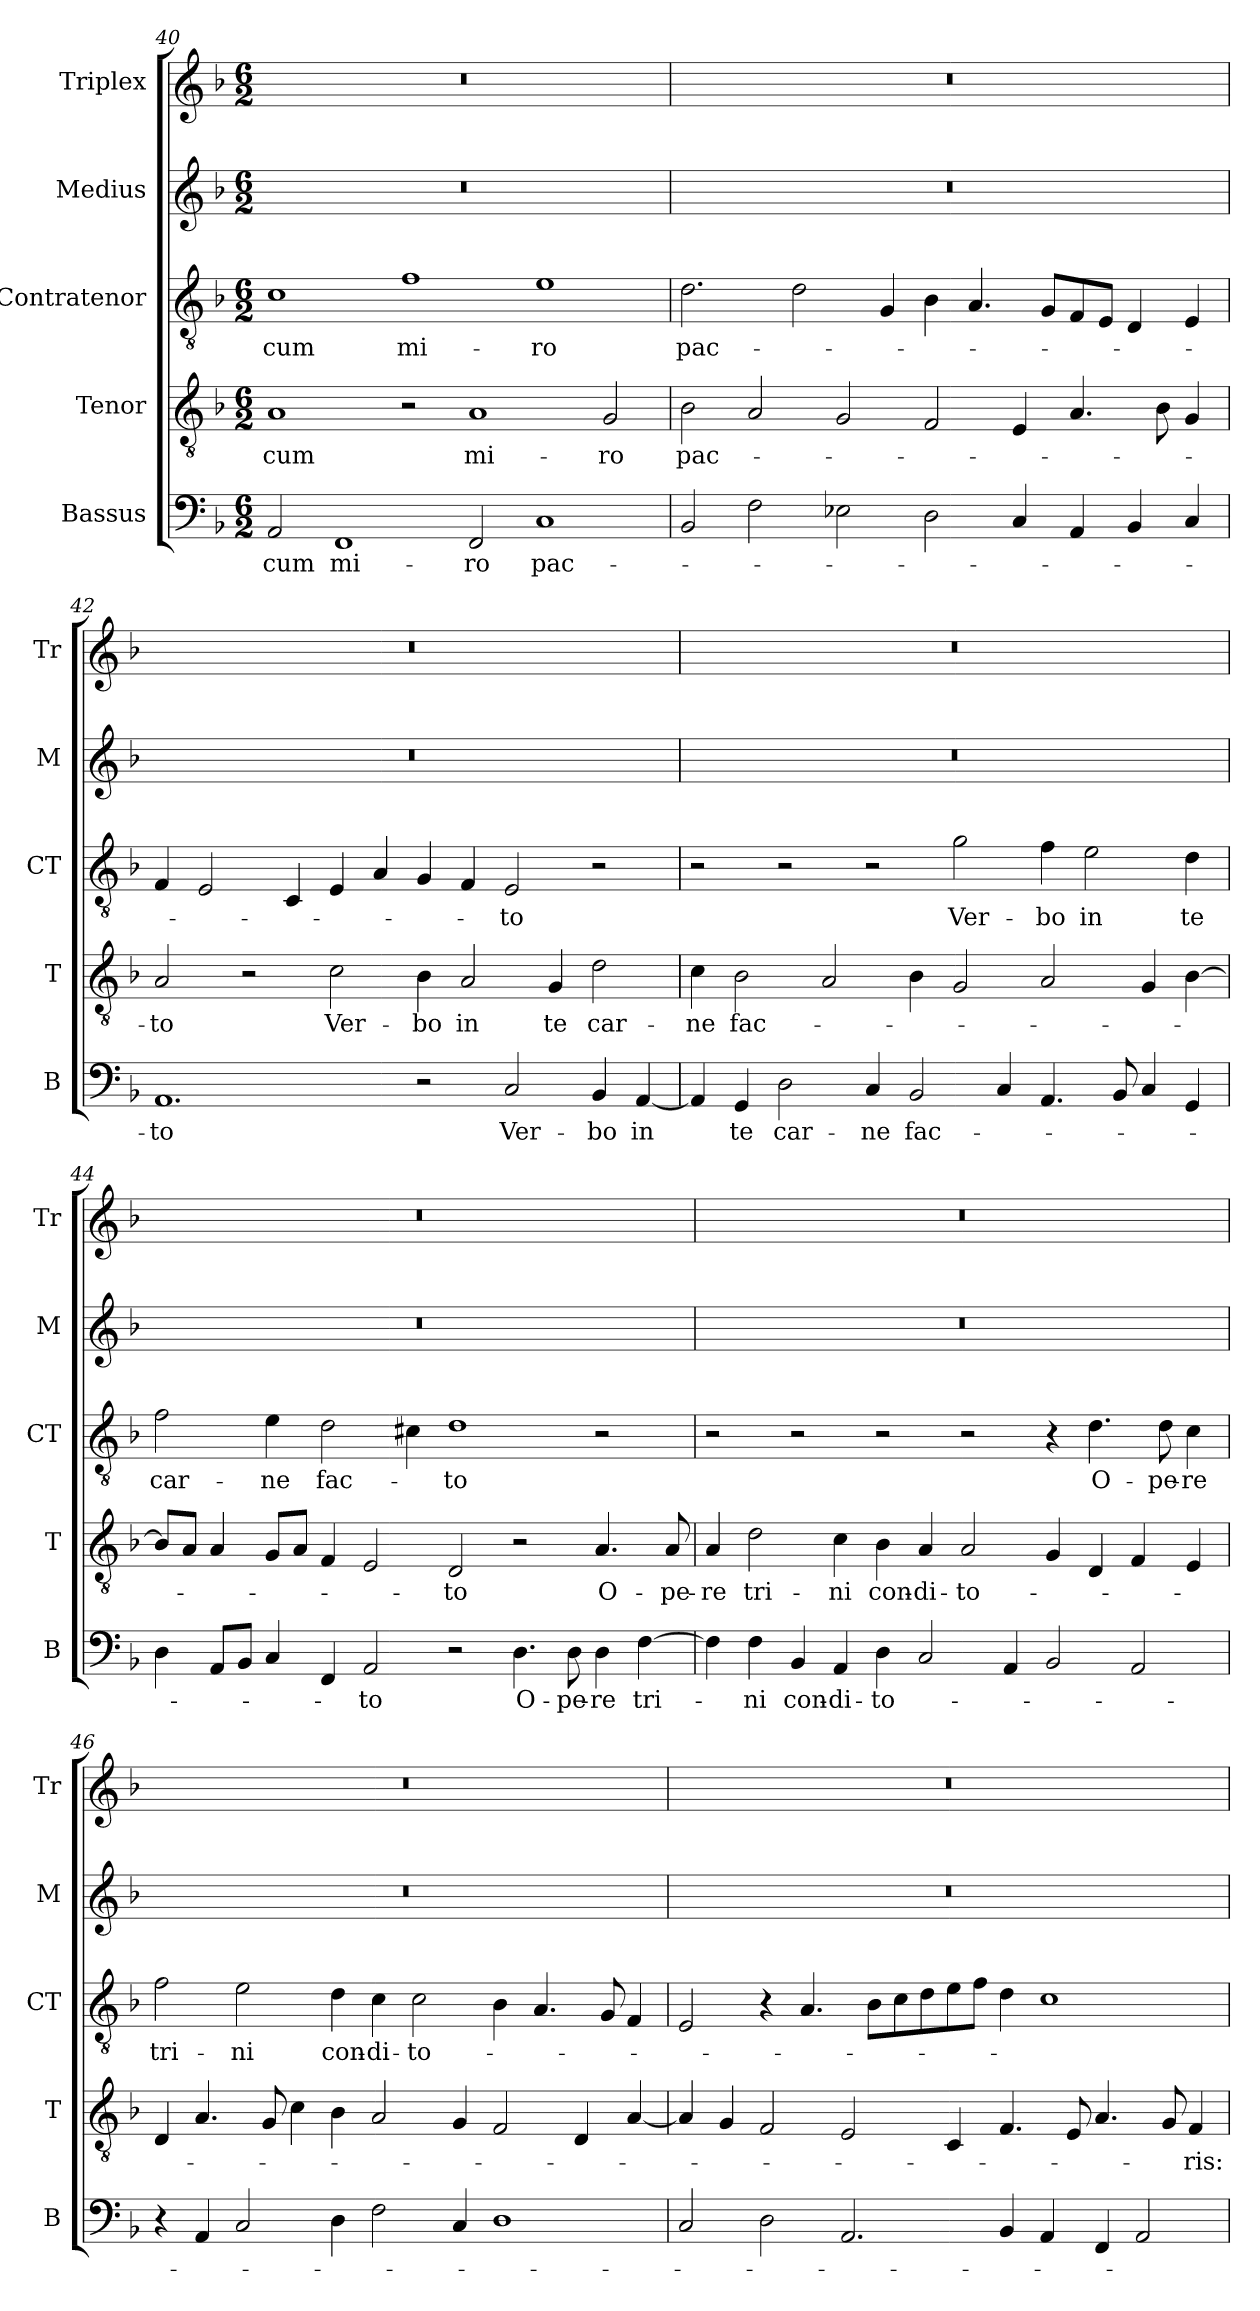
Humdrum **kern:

**kern	**text	**kern	**text	**kern	**text	**kern	**kern
*part5	*part5	*part4	*part4	*part3	*part3	*part2	*part1
*staff5	*staff5	*staff4	*staff4	*staff3	*staff3	*staff2	*staff1
*I"Bassus	*	*I"Tenor	*	*I"Contratenor	*	*I"Medius	*I"Triplex
*I'B	*	*I'T	*	*I'CT	*	*I'M	*I'Tr
*clefF4	*	*clefGv2	*	*clefGv2	*	*clefG2	*clefG2
*k[b-]	*	*k[b-]	*	*k[b-]	*	*k[b-]	*k[b-]
*F:	*	*F:	*	*F:	*	*F:	*F:
*M6/2	*	*M6/2	*	*M6/2	*	*M6/2	*M6/2
=40	=40	=40	=40	=40	=40	=40	=40
!	!LO:LY:b	!	!LO:LY:b	!	!LO:LY:b	!	!
2AA/	-cum	1A	-cum	1c	-cum	0.r	0.r
!	!LO:LY:b	!	!	!	!	!	!
1FF	mi-	.	.	.	.	.	.
!	!	!	!	!	!LO:LY:b	!	!
.	.	2r	.	1f	mi-	.	.
!	!LO:LY:b	!	!LO:LY:b	!	!	!	!
2FF/	-ro	1A	mi-	.	.	.	.
!	!LO:LY:b	!	!	!	!LO:LY:b	!	!
1C	pac-	.	.	1e	-ro	.	.
!	!	!	!LO:LY:b	!	!	!	!
.	.	2G/	-ro	.	.	.	.
!!LO:LB:g=z
=41	=41	=41	=41	=41	=41	=41	=41
!	!	!	!LO:LY:b	!	!LO:LY:b	!	!
2BB-/	.	2B-\	pac-	2.d\	pac-	0.r	0.r
2F\	.	2A/	.	.	.	.	.
.	.	.	.	2d\	.	.	.
2E-X\	.	2G/	.	.	.	.	.
.	.	.	.	4G/	.	.	.
2D\	.	2F/	.	4B-\	.	.	.
.	.	.	.	4.A/	.	.	.
4C/	.	4E/	.	.	.	.	.
.	.	.	.	8G/L	.	.	.
4AA/	.	4.A/	.	8F/	.	.	.
.	.	.	.	8E/J	.	.	.
4BB-/	.	.	.	4D/	.	.	.
.	.	8B-\	.	.	.	.	.
4C/	.	4G/	.	4E/	.	.	.
=42	=42	=42	=42	=42	=42	=42	=42
!	!LO:LY:b	!	!LO:LY:b	!	!	!	!
1.AA	-to	2A/	-to	4F/	.	0.r	0.r
.	.	.	.	2E/	.	.	.
.	.	2r	.	.	.	.	.
.	.	.	.	4C/	.	.	.
!	!	!	!LO:LY:b	!	!	!	!
.	.	2c\	Ver-	4E/	.	.	.
.	.	.	.	4A/	.	.	.
!	!	!	!LO:LY:b	!	!	!	!
2r	.	4B-\	-bo	4G/	.	.	.
!	!	!	!LO:LY:b	!	!	!	!
.	.	2A/	in	4F/	.	.	.
!	!LO:LY:b	!	!	!	!LO:LY:b	!	!
2C/	Ver-	.	.	2E/	-to	.	.
!	!	!	!LO:LY:b	!	!	!	!
.	.	4G/	te	.	.	.	.
!	!LO:LY:b	!	!LO:LY:b	!	!	!	!
4BB-/	-bo	2d\	car-	2r	.	.	.
!	!LO:LY:b	!	!	!	!	!	!
[4AA/	in	.	.	.	.	.	.
!!LO:PB:g=z
=43	=43	=43	=43	=43	=43	=43	=43
!	!	!	!LO:LY:b	!	!	!	!
4AA/]	.	4c\	-ne	2r	.	0.r	0.r
!	!LO:LY:b	!	!LO:LY:b	!	!	!	!
4GG/	te	2B-\	fac-	.	.	.	.
!	!LO:LY:b	!	!	!	!	!	!
2D\	car-	.	.	2r	.	.	.
.	.	2A/	.	.	.	.	.
!	!LO:LY:b	!	!	!	!	!	!
4C/	-ne	.	.	2r	.	.	.
!	!LO:LY:b	!	!	!	!	!	!
2BB-/	fac-	4B-\	.	.	.	.	.
!	!	!	!	!	!LO:LY:b	!	!
.	.	2G/	.	2g\	Ver-	.	.
4C/	.	.	.	.	.	.	.
!	!	!	!	!	!LO:LY:b	!	!
4.AA/	.	2A/	.	4f\	-bo	.	.
!	!	!	!	!	!LO:LY:b	!	!
.	.	.	.	2e\	in	.	.
8BB-/	.	.	.	.	.	.	.
4C/	.	4G/	.	.	.	.	.
!	!	!	!	!	!LO:LY:b	!	!
4GG/	.	[4B-\	.	4d\	te	.	.
=44	=44	=44	=44	=44	=44	=44	=44
!	!	!	!	!	!LO:LY:b	!	!
4D\	.	8B-/L]	.	2f\	car-	0.r	0.r
.	.	8A/J	.	.	.	.	.
8AA/L	.	4A/	.	.	.	.	.
8BB-/J	.	.	.	.	.	.	.
!	!	!	!	!	!LO:LY:b	!	!
4C/	.	8G/L	.	4e\	-ne	.	.
.	.	8A/J	.	.	.	.	.
!	!	!	!	!	!LO:LY:b	!	!
4FF/	.	4F/	.	2d\	fac-	.	.
!	!LO:LY:b	!	!	!	!	!	!
2AA/	-to	2E/	.	.	.	.	.
.	.	.	.	4c#X\	.	.	.
!	!	!	!LO:LY:b	!	!LO:LY:b	!	!
2r	.	2D/	-to	1d	-to	.	.
!	!LO:LY:b	!	!	!	!	!	!
4.D\	O-	2r	.	.	.	.	.
!	!LO:LY:b	!	!	!	!	!	!
8D\	-pe-	.	.	.	.	.	.
!	!LO:LY:b	!	!LO:LY:b	!	!	!	!
4D\	-re	4.A/	O-	2r	.	.	.
!	!LO:LY:b	!	!	!	!	!	!
[4F\	tri-	.	.	.	.	.	.
!	!	!	!LO:LY:b	!	!	!	!
.	.	8A/	-pe-	.	.	.	.
!!LO:LB:g=z
=45	=45	=45	=45	=45	=45	=45	=45
!	!	!	!LO:LY:b	!	!	!	!
4F\]	.	4A/	-re	2r	.	0.r	0.r
!	!LO:LY:b	!	!LO:LY:b	!	!	!	!
4F\	-ni	2d\	tri-	.	.	.	.
!	!LO:LY:b	!	!	!	!	!	!
4BB-/	con-	.	.	2r	.	.	.
!	!LO:LY:b	!	!LO:LY:b	!	!	!	!
4AA/	-di-	4c\	-ni	.	.	.	.
!	!LO:LY:b	!	!LO:LY:b	!	!	!	!
4D\	-to-	4B-\	con-	2r	.	.	.
!	!	!	!LO:LY:b	!	!	!	!
2C/	.	4A/	-di-	.	.	.	.
!	!	!	!LO:LY:b	!	!	!	!
.	.	2A/	-to-	2r	.	.	.
4AA/	.	.	.	.	.	.	.
2BB-/	.	4G/	.	4r	.	.	.
!	!	!	!	!	!LO:LY:b	!	!
.	.	4D/	.	4.d\	O-	.	.
2AA/	.	4F/	.	.	.	.	.
!	!	!	!	!	!LO:LY:b	!	!
.	.	.	.	8d\	-pe-	.	.
!	!	!	!	!	!LO:LY:b	!	!
.	.	4E/	.	4c\	-re	.	.
=46	=46	=46	=46	=46	=46	=46	=46
!	!	!	!	!	!LO:LY:b	!	!
4r	.	4D/	.	2f\	tri-	0.r	0.r
4AA/	.	4.A/	.	.	.	.	.
!	!	!	!	!	!LO:LY:b	!	!
2C/	.	.	.	2e\	-ni	.	.
.	.	8G/	.	.	.	.	.
.	.	4c\	.	.	.	.	.
!	!	!	!	!	!LO:LY:b	!	!
4D\	.	4B-\	.	4d\	con-	.	.
!	!	!	!	!	!LO:LY:b	!	!
2F\	.	2A/	.	4c\	-di-	.	.
!	!	!	!	!	!LO:LY:b	!	!
.	.	.	.	2c\	-to-	.	.
4C/	.	4G/	.	.	.	.	.
1D	.	2F/	.	4B-\	.	.	.
.	.	.	.	4.A/	.	.	.
.	.	4D/	.	.	.	.	.
.	.	.	.	8G/	.	.	.
.	.	[4A/	.	4F/	.	.	.
!!LO:PB:g=z
=47	=47	=47	=47	=47	=47	=47	=47
2C/	.	4A/]	.	2E/	.	0.r	0.r
.	.	4G/	.	.	.	.	.
2D\	.	2F/	.	4r	.	.	.
.	.	.	.	4.A/	.	.	.
2.AA/	.	2E/	.	.	.	.	.
.	.	.	.	8B-\L	.	.	.
.	.	.	.	8c\	.	.	.
.	.	.	.	8d\	.	.	.
.	.	4C/	.	8e\	.	.	.
.	.	.	.	8f\J	.	.	.
4BB-/	.	4.F/	.	4d\	.	.	.
4AA/	.	.	.	1c	.	.	.
.	.	8E/	.	.	.	.	.
4FF/	.	4.A/	.	.	.	.	.
2AA/	.	.	.	.	.	.	.
.	.	8G/	.	.	.	.	.
!	!	!	!LO:LY:b	!	!	!	!
.	.	4F/	-ris:	.	.	.	.
=	=	=	=	=	=	=	=
*-	*-	*-	*-	*-	*-	*-	*-
